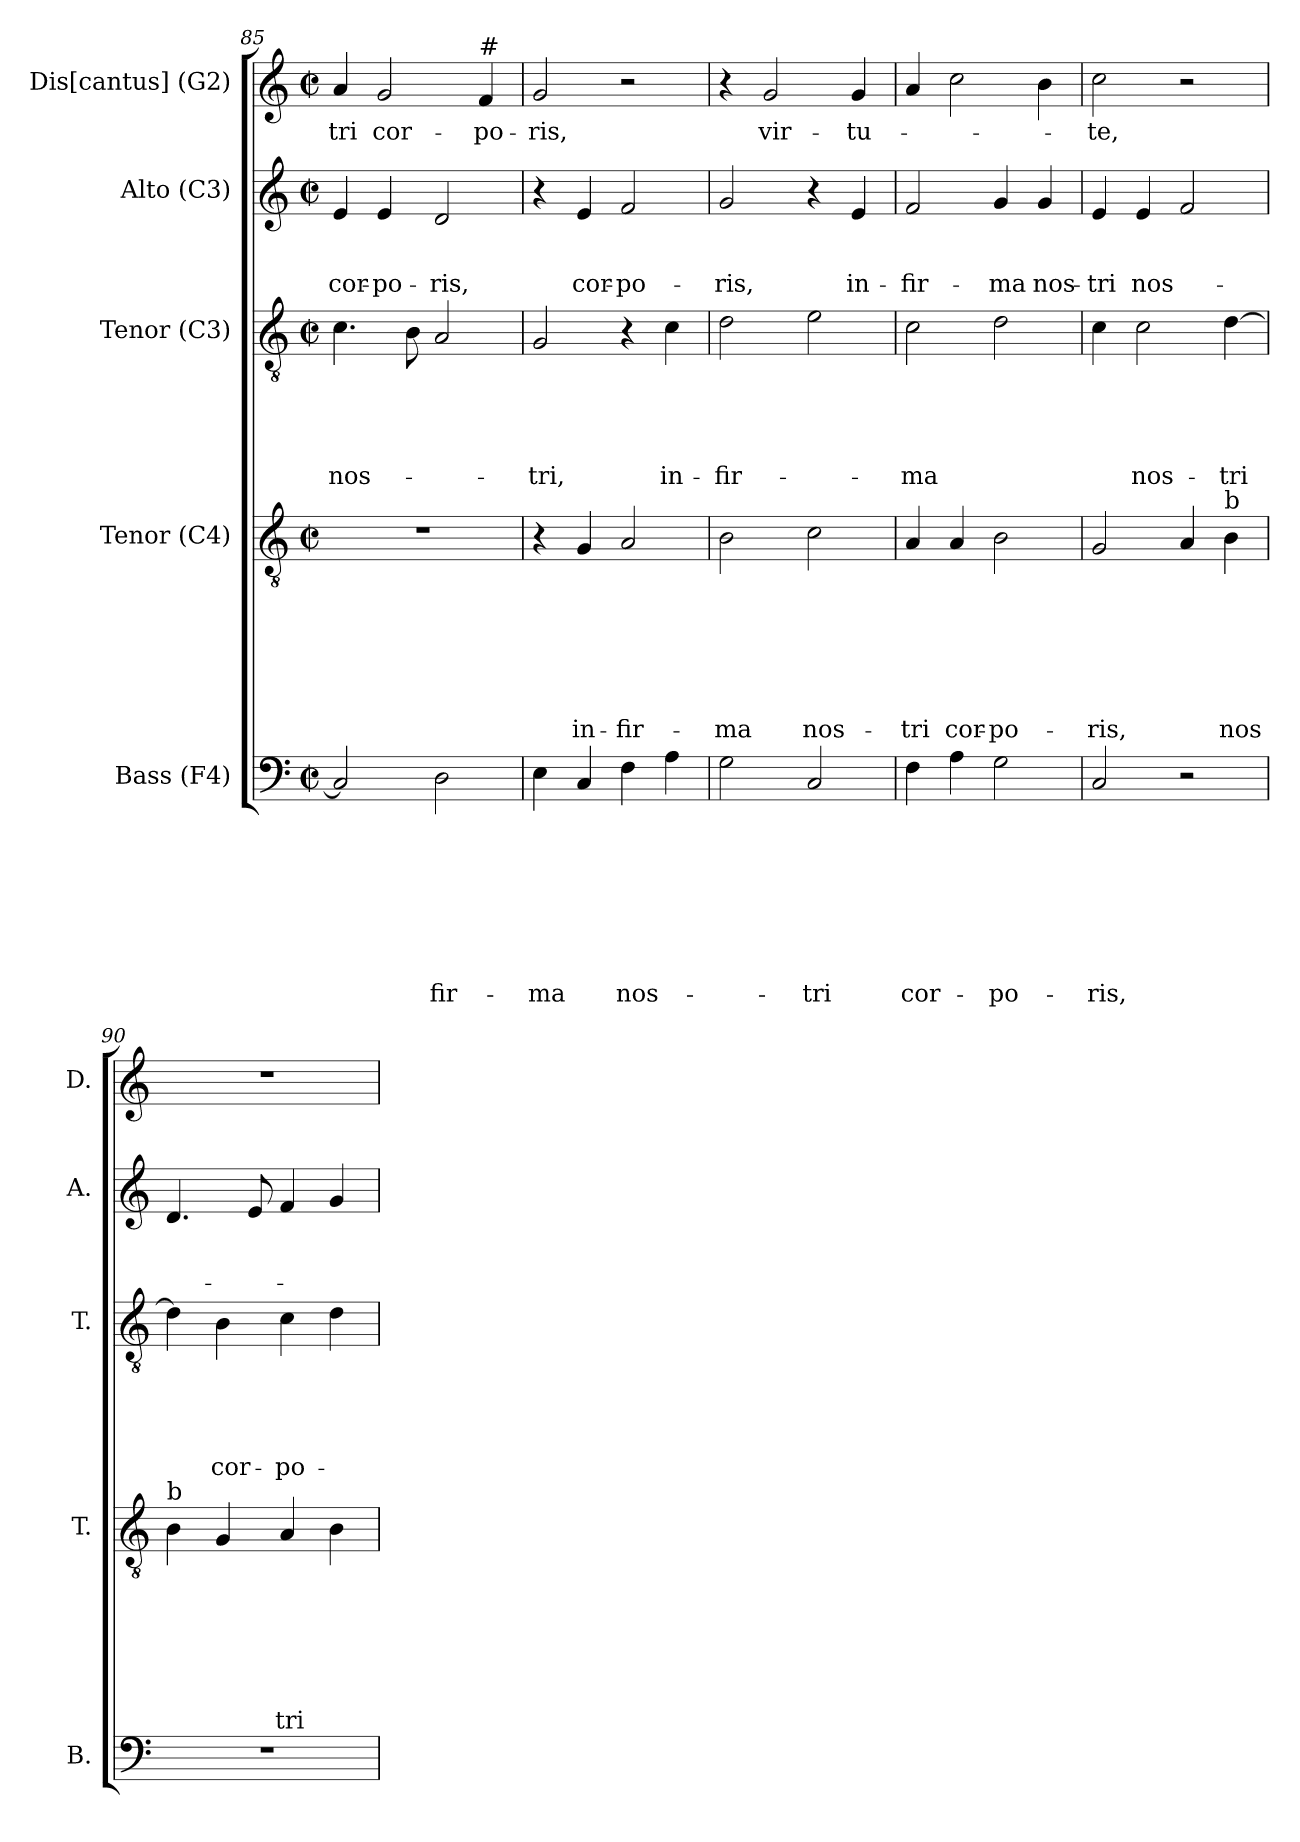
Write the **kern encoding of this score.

**kern	**text	**text	**text	**text	**text	**text	**text	**text	**kern	**text	**text	**text	**text	**text	**text	**text	**kern	**text	**text	**text	**text	**text	**kern	**text	**text	**text	**kern	**text
*part5	*part5	*part5	*part5	*part5	*part5	*part5	*part5	*part5	*part4	*part4	*part4	*part4	*part4	*part4	*part4	*part4	*part3	*part3	*part3	*part3	*part3	*part3	*part2	*part2	*part2	*part2	*part1	*part1
*staff5	*staff5	*staff5	*staff5	*staff5	*staff5	*staff5	*staff5	*staff5	*staff4	*staff4	*staff4	*staff4	*staff4	*staff4	*staff4	*staff4	*staff3	*staff3	*staff3	*staff3	*staff3	*staff3	*staff2	*staff2	*staff2	*staff2	*staff1	*staff1
*I"Bass (F4)	*	*	*	*	*	*	*	*	*I"Tenor (C4)	*	*	*	*	*	*	*	*I"Tenor (C3)	*	*	*	*	*	*I"Alto (C3)	*	*	*	*I"Dis[cantus] (G2)	*
*I'B.	*	*	*	*	*	*	*	*	*I'T.	*	*	*	*	*	*	*	*I'T.	*	*	*	*	*	*I'A.	*	*	*	*I'D.	*
*clefF4	*	*	*	*	*	*	*	*	*clefGv2	*	*	*	*	*	*	*	*clefGv2	*	*	*	*	*	*clefG2	*	*	*	*clefG2	*
*k[]	*	*	*	*	*	*	*	*	*k[]	*	*	*	*	*	*	*	*k[]	*	*	*	*	*	*k[]	*	*	*	*k[]	*
*C:	*	*	*	*	*	*	*	*	*C:	*	*	*	*	*	*	*	*C:	*	*	*	*	*	*C:	*	*	*	*C:	*
*M2/2	*	*	*	*	*	*	*	*	*M2/2	*	*	*	*	*	*	*	*M2/2	*	*	*	*	*	*M2/2	*	*	*	*M2/2	*
*met(c|)	*	*	*	*	*	*	*	*	*met(c|)	*	*	*	*	*	*	*	*met(c|)	*	*	*	*	*	*met(c|)	*	*	*	*met(c|)	*
=85	=85	=85	=85	=85	=85	=85	=85	=85	=85	=85	=85	=85	=85	=85	=85	=85	=85	=85	=85	=85	=85	=85	=85	=85	=85	=85	=85	=85
!	!	!	!	!	!	!	!	!	!	!	!	!	!	!	!	!	!	!	!	!	!	!LO:LY:b	!	!	!	!LO:LY:b	!	!LO:LY:b
2C/]	.	.	.	.	.	.	.	.	1r	.	.	.	.	.	.	.	4.c\	.	.	.	.	nos-	4e/	.	.	cor-	4a/	-tri
!	!	!	!	!	!	!	!	!	!	!	!	!	!	!	!	!	!	!	!	!	!	!	!	!	!	!LO:LY:b	!	!LO:LY:b
.	.	.	.	.	.	.	.	.	.	.	.	.	.	.	.	.	.	.	.	.	.	.	4e/	.	.	-po-	2g/	cor-
.	.	.	.	.	.	.	.	.	.	.	.	.	.	.	.	.	8B\	.	.	.	.	.	.	.	.	.	.	.
!	!	!	!	!	!	!	!	!LO:LY:b	!	!	!	!	!	!	!	!	!	!	!	!	!	!	!	!	!	!LO:LY:b	!	!
2D\	.	.	.	.	.	.	.	-fir-	.	.	.	.	.	.	.	.	2A/	.	.	.	.	.	2d/	.	.	-ris,	.	.
!	!	!	!	!	!	!	!	!	!	!	!	!	!	!	!	!	!	!	!	!	!	!	!	!	!	!	!LO:TX:a:t=#	!
!	!	!	!	!	!	!	!	!	!	!	!	!	!	!	!	!	!	!	!	!	!	!	!	!	!	!	!	!LO:LY:b
.	.	.	.	.	.	.	.	.	.	.	.	.	.	.	.	.	.	.	.	.	.	.	.	.	.	.	4f/	-po-
=86	=86	=86	=86	=86	=86	=86	=86	=86	=86	=86	=86	=86	=86	=86	=86	=86	=86	=86	=86	=86	=86	=86	=86	=86	=86	=86	=86	=86
!	!	!	!	!	!	!	!	!LO:LY:b	!	!	!	!	!	!	!	!	!	!	!	!	!	!LO:LY:b	!	!	!	!	!	!LO:LY:b
4E\	.	.	.	.	.	.	.	-ma	4r	.	.	.	.	.	.	.	2G/	.	.	.	.	-tri,	4r	.	.	.	2g/	-ris,
!	!	!	!	!	!	!	!	!	!	!	!	!	!	!	!	!LO:LY:b	!	!	!	!	!	!	!	!	!	!LO:LY:b	!	!
4C/	.	.	.	.	.	.	.	.	4G/	.	.	.	.	.	.	in-	.	.	.	.	.	.	4e/	.	.	cor-	.	.
!	!	!	!	!	!	!	!	!LO:LY:b	!	!	!	!	!	!	!	!LO:LY:b	!	!	!	!	!	!	!	!	!	!LO:LY:b:rj	!	!
4F\	.	.	.	.	.	.	.	nos-	2A/	.	.	.	.	.	.	-fir-	4r	.	.	.	.	.	2f/	.	.	-po-	2r	.
!	!	!	!	!	!	!	!	!	!	!	!	!	!	!	!	!	!	!	!	!	!	!LO:LY:b	!	!	!	!	!	!
4A\	.	.	.	.	.	.	.	.	.	.	.	.	.	.	.	.	4c\	.	.	.	.	in-	.	.	.	.	.	.
=87	=87	=87	=87	=87	=87	=87	=87	=87	=87	=87	=87	=87	=87	=87	=87	=87	=87	=87	=87	=87	=87	=87	=87	=87	=87	=87	=87	=87
!	!	!	!	!	!	!	!	!	!	!	!	!	!	!	!	!LO:LY:b	!	!	!	!	!	!LO:LY:b	!	!	!	!LO:LY:b	!	!
2G\	.	.	.	.	.	.	.	.	2B\	.	.	.	.	.	.	-ma	2d\	.	.	.	.	-fir-	2g/	.	.	-ris,	4r	.
!	!	!	!	!	!	!	!	!	!	!	!	!	!	!	!	!	!	!	!	!	!	!	!	!	!	!	!	!LO:LY:b
.	.	.	.	.	.	.	.	.	.	.	.	.	.	.	.	.	.	.	.	.	.	.	.	.	.	.	2g/	vir-
!	!	!	!	!	!	!	!	!LO:LY:b	!	!	!	!	!	!	!	!LO:LY:b	!	!	!	!	!	!	!	!	!	!	!	!
2C/	.	.	.	.	.	.	.	-tri	2c\	.	.	.	.	.	.	nos-	2e\	.	.	.	.	.	4r	.	.	.	.	.
!	!	!	!	!	!	!	!	!	!	!	!	!	!	!	!	!	!	!	!	!	!	!	!	!	!	!LO:LY:b	!	!LO:LY:b
.	.	.	.	.	.	.	.	.	.	.	.	.	.	.	.	.	.	.	.	.	.	.	4e/	.	.	in-	4g/	-tu-
=88	=88	=88	=88	=88	=88	=88	=88	=88	=88	=88	=88	=88	=88	=88	=88	=88	=88	=88	=88	=88	=88	=88	=88	=88	=88	=88	=88	=88
!	!	!	!	!	!	!	!	!LO:LY:b	!	!	!	!	!	!	!	!LO:LY:b	!	!	!	!	!	!LO:LY:b	!	!	!	!LO:LY:b	!	!
4F\	.	.	.	.	.	.	.	cor-	4A/	.	.	.	.	.	.	-tri	2c\	.	.	.	.	-ma	2f/	.	.	-fir-	4a/	.
!	!	!	!	!	!	!	!	!	!	!	!	!	!	!	!	!LO:LY:b	!	!	!	!	!	!	!	!	!	!	!	!
4A\	.	.	.	.	.	.	.	.	4A/	.	.	.	.	.	.	cor-	.	.	.	.	.	.	.	.	.	.	2cc\	.
!	!	!	!	!	!	!	!	!LO:LY:b	!	!	!	!	!	!	!	!LO:LY:b	!	!	!	!	!	!	!	!	!	!LO:LY:b	!	!
2G\	.	.	.	.	.	.	.	-po-	2B\	.	.	.	.	.	.	-po-	2d\	.	.	.	.	.	4g/	.	.	-ma	.	.
!	!	!	!	!	!	!	!	!	!	!	!	!	!	!	!	!	!	!	!	!	!	!	!	!	!	!LO:LY:b	!	!
.	.	.	.	.	.	.	.	.	.	.	.	.	.	.	.	.	.	.	.	.	.	.	4g/	.	.	nos-	4b\	.
=89	=89	=89	=89	=89	=89	=89	=89	=89	=89	=89	=89	=89	=89	=89	=89	=89	=89	=89	=89	=89	=89	=89	=89	=89	=89	=89	=89	=89
!	!	!	!	!	!	!	!	!LO:LY:b	!	!	!	!	!	!	!	!LO:LY:b	!	!	!	!	!	!	!	!	!	!LO:LY:b	!	!LO:LY:b
2C/	.	.	.	.	.	.	.	-ris,	2G/	.	.	.	.	.	.	-ris,	4c\	.	.	.	.	.	4e/	.	.	-tri	2cc\	-te,
!	!	!	!	!	!	!	!	!	!	!	!	!	!	!	!	!	!	!	!	!	!	!LO:LY:b	!	!	!	!LO:LY:b	!	!
.	.	.	.	.	.	.	.	.	.	.	.	.	.	.	.	.	2c\	.	.	.	.	nos-	4e/	.	.	nos-	.	.
2r	.	.	.	.	.	.	.	.	4A/	.	.	.	.	.	.	.	.	.	.	.	.	.	2f/	.	.	.	2r	.
!	!	!	!	!	!	!	!	!	!LO:TX:a:t=b	!	!	!	!	!	!	!	!	!	!	!	!	!	!	!	!	!	!	!
!	!	!	!	!	!	!	!	!	!	!	!	!	!	!	!	!LO:LY:b	!	!	!	!	!	!LO:LY:b	!	!	!	!	!	!
.	.	.	.	.	.	.	.	.	4B\	.	.	.	.	.	.	nos	[>4d\	.	.	.	.	-tri	.	.	.	.	.	.
!!LO:PB:g=z
=90	=90	=90	=90	=90	=90	=90	=90	=90	=90	=90	=90	=90	=90	=90	=90	=90	=90	=90	=90	=90	=90	=90	=90	=90	=90	=90	=90	=90
!	!	!	!	!	!	!	!	!	!LO:TX:a:t=b	!	!	!	!	!	!	!	!	!	!	!	!	!	!	!	!	!	!	!
1r	.	.	.	.	.	.	.	.	4B\	.	.	.	.	.	.	.	4d\]	.	.	.	.	.	4.d/	.	.	.	1r	.
!	!	!	!	!	!	!	!	!	!	!	!	!	!	!	!	!	!	!	!	!	!	!LO:LY:b	!	!	!	!	!	!
.	.	.	.	.	.	.	.	.	4G/	.	.	.	.	.	.	.	4B\	.	.	.	.	cor-	.	.	.	.	.	.
.	.	.	.	.	.	.	.	.	.	.	.	.	.	.	.	.	.	.	.	.	.	.	8e/	.	.	.	.	.
!	!	!	!	!	!	!	!	!	!	!	!	!	!	!	!	!LO:LY:b	!	!	!	!	!	!LO:LY:b	!	!	!	!	!	!
.	.	.	.	.	.	.	.	.	4A/	.	.	.	.	.	.	tri	4c\	.	.	.	.	-po-	4f/	.	.	.	.	.
.	.	.	.	.	.	.	.	.	4B\	.	.	.	.	.	.	.	4d\	.	.	.	.	.	4g/	.	.	.	.	.
=	=	=	=	=	=	=	=	=	=	=	=	=	=	=	=	=	=	=	=	=	=	=	=	=	=	=	=	=
*-	*-	*-	*-	*-	*-	*-	*-	*-	*-	*-	*-	*-	*-	*-	*-	*-	*-	*-	*-	*-	*-	*-	*-	*-	*-	*-	*-	*-
